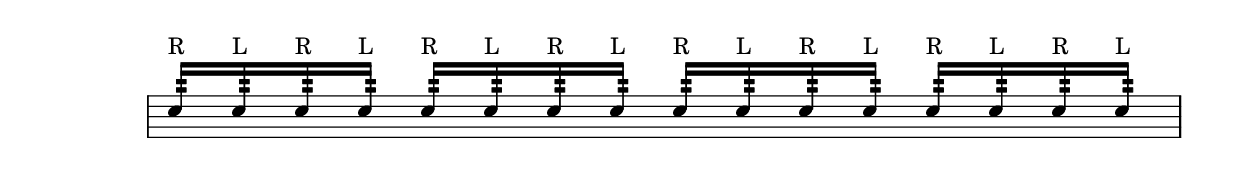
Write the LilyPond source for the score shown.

\version "2.22.1"

rudiment = \drummode {
  \repeat unfold 8 {
    sn16:64^"R" 16:64^"L"
  }
}

\score {
  <<
    \new DrumStaff <<
      \new DrumVoice {
        \override Score.SystemStartBar.collapse-height = #-inf.0
        \omit Staff.TimeSignature
        \omit Staff.Clef
        \override TextScript.Y-offset = 6
        \stemUp
        \rudiment
      }
    >>
  >>

  \layout {
    ragged-last = ##f
  }
}